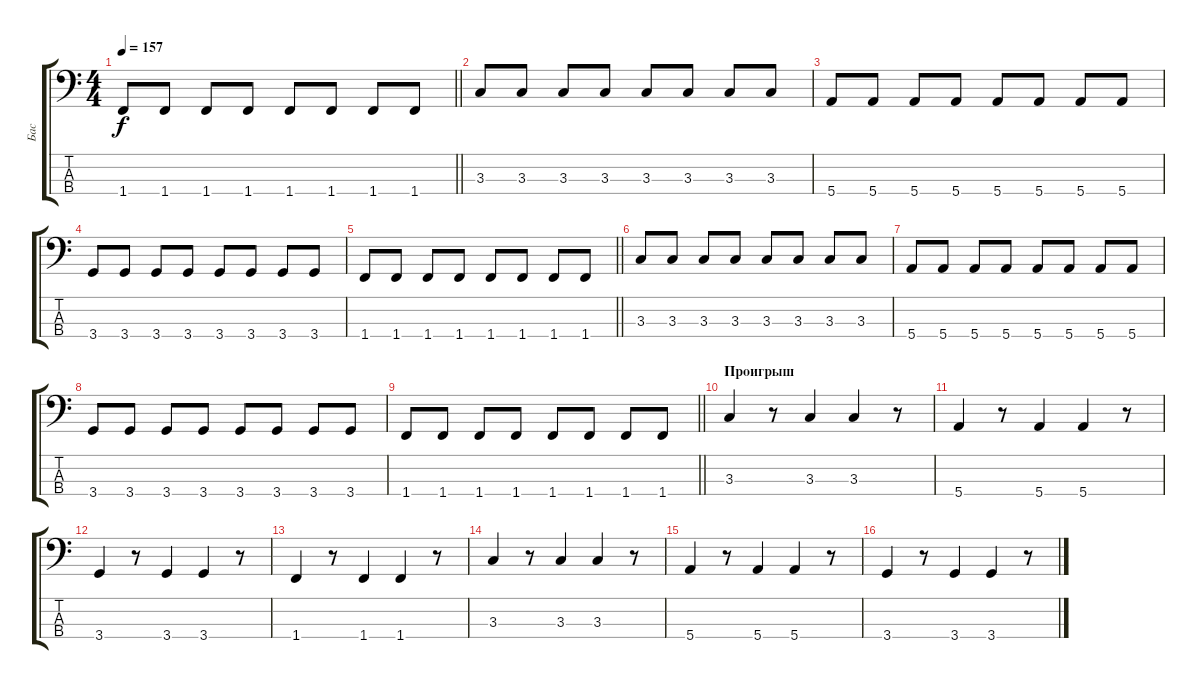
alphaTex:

\track ("Бас" "Бас") {instrument electricbasspick}
\staff {score tabs}
\tuning (G2 D2 A1 E1) {hide}
\ts (4 4)
\tempo 157
\clef f4
\barLineRight lightlight
\ks c
1.4.8{dy f} 1.4.8 1.4.8 1.4.8 1.4.8 1.4.8 1.4.8 1.4.8 |
3.3.8 3.3.8 3.3.8 3.3.8 3.3.8 3.3.8 3.3.8 3.3.8 |
5.4.8 5.4.8 5.4.8 5.4.8 5.4.8 5.4.8 5.4.8 5.4.8 |
3.4.8 3.4.8 3.4.8 3.4.8 3.4.8 3.4.8 3.4.8 3.4.8 |
\barLineRight lightlight
1.4.8 1.4.8 1.4.8 1.4.8 1.4.8 1.4.8 1.4.8 1.4.8 |
3.3.8 3.3.8 3.3.8 3.3.8 3.3.8 3.3.8 3.3.8 3.3.8 |
5.4.8 5.4.8 5.4.8 5.4.8 5.4.8 5.4.8 5.4.8 5.4.8 |
3.4.8 3.4.8 3.4.8 3.4.8 3.4.8 3.4.8 3.4.8 3.4.8 |
\barLineRight lightlight
1.4.8 1.4.8 1.4.8 1.4.8 1.4.8 1.4.8 1.4.8 1.4.8 |
\section ("" "Проигрыш")
3.3.4 r.8 3.3.4 3.3.4 r.8 |
5.4.4 r.8 5.4.4 5.4.4 r.8 |
3.4.4 r.8 3.4.4 3.4.4 r.8 |
1.4.4 r.8 1.4.4 1.4.4 r.8 |
3.3.4 r.8 3.3.4 3.3.4 r.8 |
5.4.4 r.8 5.4.4 5.4.4 r.8 |
3.4.4 r.8 3.4.4 3.4.4 r.8
